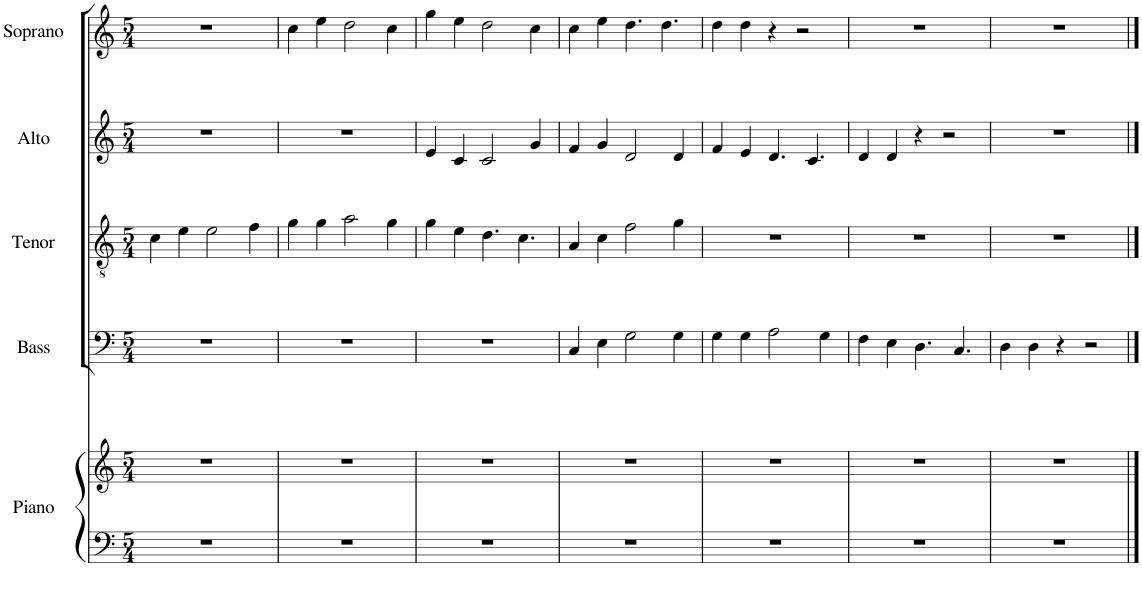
**kern	**kern	**kern	**kern	**kern	**kern
*part5	*part5	*part4	*part3	*part2	*part1
*staff6	*staff5	*staff4	*staff3	*staff2	*staff1
*I"Piano	*	*I"Bass	*I"Tenor	*I"Alto	*I"Soprano
*I'Pno.	*	*I'B.	*I'T.	*I'A.	*I'S.
!!LO:PB:g=z
*clefF4	*clefG2	*clefF4	*clefGv2	*clefG2	*clefG2
*	*	*	*	*Trd1c2	*
*k[]	*k[]	*k[]	*k[]	*k[]	*k[]
*M5/4	*M5/4	*M5/4	*M5/4	*M5/4	*M5/4
=1	=1	=1	=1	=1	=1
4%5r	4%5r	4%5r	4c\	4%5r	4%5r
.	.	.	4e\	.	.
.	.	.	2e\	.	.
.	.	.	4f\	.	.
=2	=2	=2	=2	=2	=2
4%5r	4%5r	4%5r	4g\	4%5r	4cc\
.	.	.	4g\	.	4ee\
.	.	.	2a\	.	2dd\
.	.	.	4g\	.	4cc\
=3	=3	=3	=3	=3	=3
4%5r	4%5r	4%5r	4g\	4e/	4gg\
.	.	.	4e\	4c/	4ee\
.	.	.	4.d\	2c/	2dd\
.	.	.	4.c\	.	.
.	.	.	.	4g/	4cc\
=4	=4	=4	=4	=4	=4
4%5r	4%5r	4C/	4A/	4f/	4cc\
.	.	4E\	4c\	4g/	4ee\
.	.	2G\	2f\	2d/	4.dd\
.	.	.	.	.	4.dd\
.	.	4G\	4g\	4d/	.
=5	=5	=5	=5	=5	=5
4%5r	4%5r	4G\	4%5r	4f/	4dd\
.	.	4G\	.	4e/	4dd\
.	.	2A\	.	4.d/	4r
.	.	.	.	.	2r
.	.	.	.	4.c/	.
.	.	4G\	.	.	.
=6	=6	=6	=6	=6	=6
4%5r	4%5r	4F\	4%5r	4d/	4%5r
.	.	4E\	.	4d/	.
.	.	4.D\	.	4r	.
.	.	.	.	2r	.
.	.	4.C/	.	.	.
=7	=7	=7	=7	=7	=7
4%5r	4%5r	4D\	4%5r	4%5r	4%5r
.	.	4D\	.	.	.
.	.	4r	.	.	.
.	.	2r	.	.	.
==	==	==	==	==	==
*-	*-	*-	*-	*-	*-
